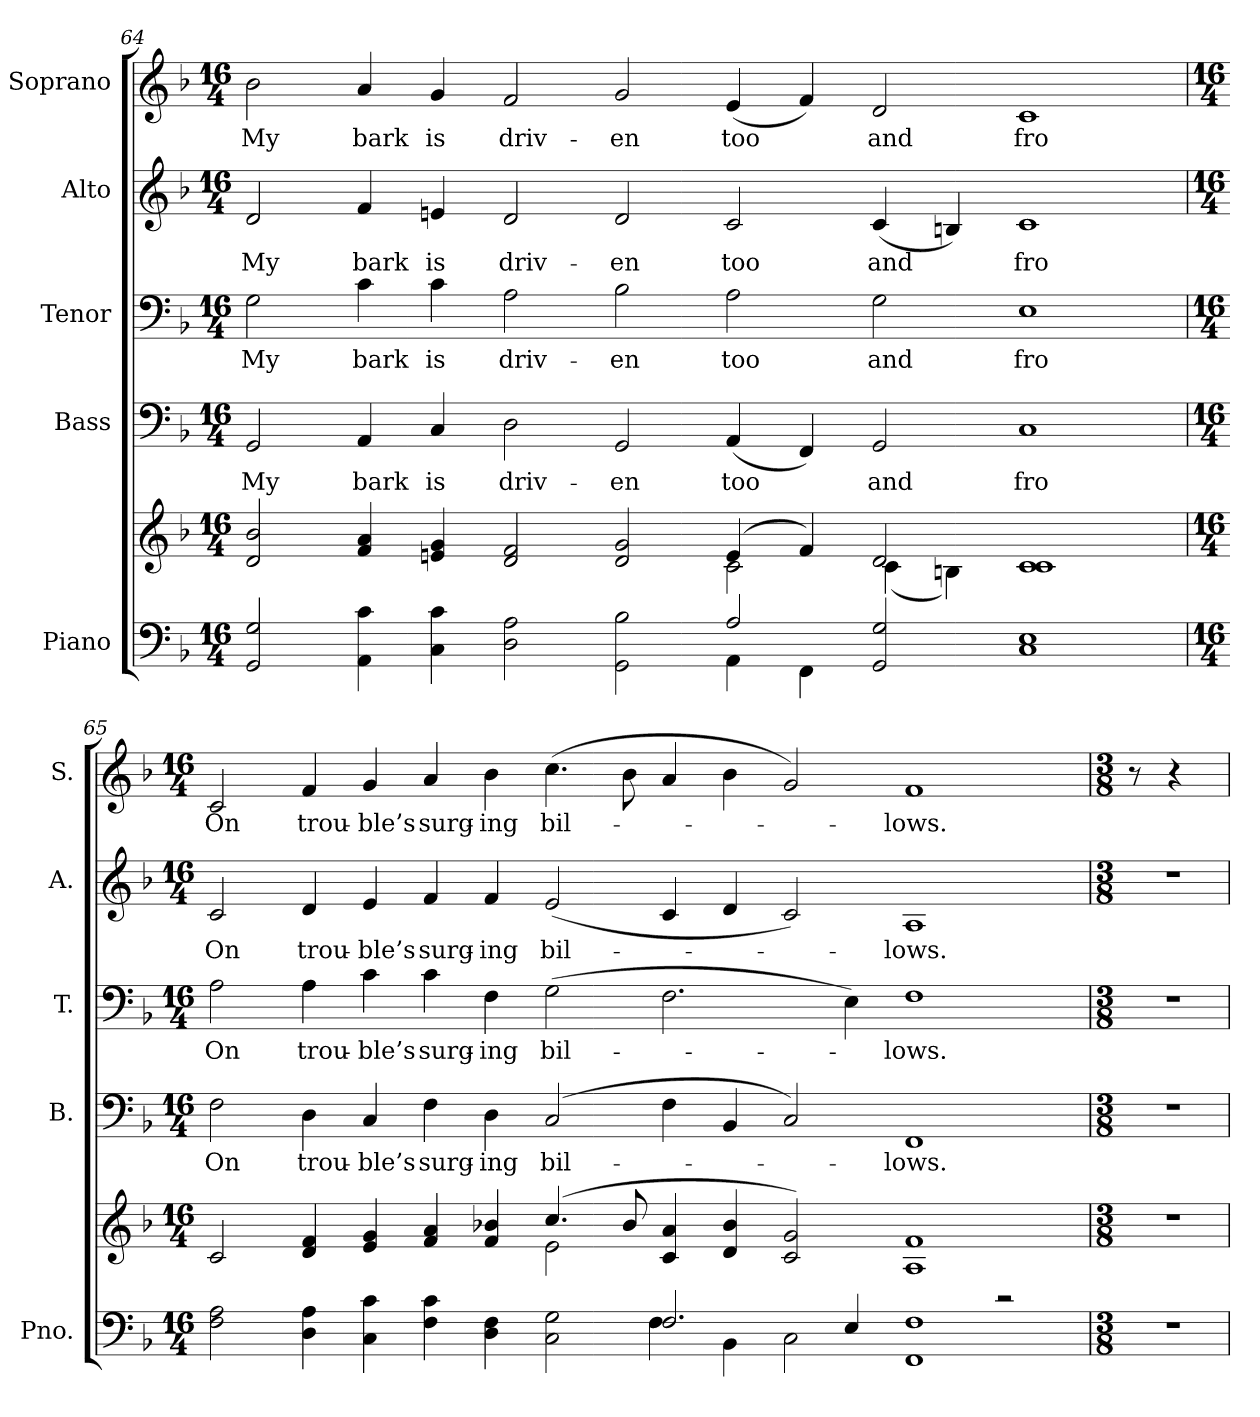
**kern	**kern	**kern	**text	**kern	**text	**kern	**text	**kern	**text
*part5	*part5	*part4	*part4	*part3	*part3	*part2	*part2	*part1	*part1
*staff6	*staff5	*staff4	*staff4	*staff3	*staff3	*staff2	*staff2	*staff1	*staff1
*I"Piano	*	*I"Bass	*	*I"Tenor	*	*I"Alto	*	*I"Soprano	*
*I'Pno.	*	*I'B.	*	*I'T.	*	*I'A.	*	*I'S.	*
!!LO:PB:g=z
*clefF4	*clefG2	*clefF4	*	*clefF4	*	*clefG2	*	*clefG2	*
*k[b-]	*k[b-]	*k[b-]	*	*k[b-]	*	*k[b-]	*	*k[b-]	*
*F:	*F:	*F:	*	*F:	*	*F:	*	*F:	*
*M16/4	*M16/4	*M16/4	*	*M16/4	*	*M16/4	*	*M16/4	*
=64	=64	=64	=64	=64	=64	=64	=64	=64	=64
*^	*^	*	*	*	*	*	*	*	*
!	!	!	!	!	!LO:LY:b:color=#000000	!	!	!	!	!	!
!	!	!	!	!	!	!	!LO:LY:b:color=#000000	!	!	!	!
!	!	!	!	!	!	!	!	!	!LO:LY:b:color=#000000	!	!
!	!	!	!	!	!	!	!	!	!	!	!LO:LY:b:color=#000000
2GGi/ 2Gi	1ryy	2di/ 2b-i	1ryy	2GGi/	My	2Gi\	My	2di/	My	2b-i\	My
!	!	!	!	!	!LO:LY:b:color=#000000	!	!	!	!	!	!
!	!	!	!	!	!	!	!LO:LY:b:color=#000000	!	!	!	!
!	!	!	!	!	!	!	!	!	!LO:LY:b:color=#000000	!	!
!	!	!	!	!	!	!	!	!	!	!	!LO:LY:b:color=#000000
4AAi\ 4ci	.	4fi/ 4ai	.	4AAi/	bark	4ci\	bark	4fi/	bark	4ai/	bark
!	!	!	!	!	!LO:LY:b:color=#000000	!	!	!	!	!	!
!	!	!	!	!	!	!	!LO:LY:b:color=#000000	!	!	!	!
!	!	!	!	!	!	!	!	!	!LO:LY:b:color=#000000	!	!
!	!	!	!	!	!	!	!	!	!	!	!LO:LY:b:color=#000000
4Ci\ 4ci	.	4eni/ 4gi	.	4Ci/	is	4ci\	is	4eni/	is	4gi/	is
!	!	!	!	!	!LO:LY:b:color=#000000	!	!	!	!	!	!
!	!	!	!	!	!	!	!LO:LY:b:color=#000000	!	!	!	!
!	!	!	!	!	!	!	!	!	!LO:LY:b:color=#000000	!	!
!	!	!	!	!	!	!	!	!	!	!	!LO:LY:b:color=#000000
2Di\ 2Ai	1ryy	2di/ 2fi	1ryy	2Di\	driv-	2Ai\	driv-	2di/	driv-	2fi/	driv-
!	!	!	!	!	!LO:LY:b:color=#000000	!	!	!	!	!	!
!	!	!	!	!	!	!	!LO:LY:b:color=#000000	!	!	!	!
!	!	!	!	!	!	!	!	!	!LO:LY:b:color=#000000	!	!
!	!	!	!	!	!	!	!	!	!	!	!LO:LY:b:color=#000000
2GGi\ 2B-i	.	2di/ 2gi	.	2GGi/	-en	2B-i\	-en	2di/	-en	2gi/	-en
!	!	!	!	!	!LO:LY:b:color=#000000	!	!	!	!	!	!
!	!	!	!	!	!	!	!LO:LY:b:color=#000000	!	!	!	!
!	!	!	!	!	!	!	!	!	!LO:LY:b:color=#000000	!	!
!	!	!	!	!	!	!	!	!	!	!	!LO:LY:b:color=#000000
2Ai/	4AAi\	(4ei/	2ci\	(4AAi/	too	2Ai\	too	2ci/	too	(4ei/	too
.	4FFi\	4fi/)	.	4FFi/)	.	.	.	.	.	4fi/)	.
!	!	!	!	!	!LO:LY:b:color=#000000	!	!	!	!	!	!
!	!	!	!	!	!	!	!LO:LY:b:color=#000000	!	!	!	!
!	!	!	!	!	!	!	!	!	!LO:LY:b:color=#000000	!	!
!	!	!	!	!	!	!	!	!	!	!	!LO:LY:b:color=#000000
2GGi/ 2Gi	2ryy	2di/	(4ci\	2GGi/	and	2Gi\	and	(4ci/	and	2di/	and
.	.	.	4Bni\)	.	.	.	.	4Bni/)	.	.	.
!	!	!	!	!	!LO:LY:b:color=#000000	!	!	!	!	!	!
!	!	!	!	!	!	!	!LO:LY:b:color=#000000	!	!	!	!
!	!	!	!	!	!	!	!	!	!LO:LY:b:color=#000000	!	!
!	!	!	!	!	!	!	!	!	!	!	!LO:LY:b:color=#000000
1Ci 1Ei	1ryy	1ci 1ci	1ryy	1Ci	fro	1Ei	fro	1ci	fro	1ci	fro
!!LO:PB:g=z
=65	=65	=65	=65	=65	=65	=65	=65	=65	=65	=65	=65
*M16/4	*	*M16/4	*	*M16/4	*	*M16/4	*	*M16/4	*	*M16/4	*
!	!	!	!	!	!LO:LY:b:color=#000000	!	!	!	!	!	!
!	!	!	!	!	!	!	!LO:LY:b:color=#000000	!	!	!	!
!	!	!	!	!	!	!	!	!	!LO:LY:b:color=#000000	!	!
!	!	!	!	!	!	!	!	!	!	!	!LO:LY:b:color=#000000
2Fi\ 2Ai	2ryy	2ci/	2ryy	2Fi\	On	2Ai\	On	2ci/	On	2ci/	On
!	!	!	!	!	!LO:LY:b:color=#000000	!	!	!	!	!	!
!	!	!	!	!	!	!	!LO:LY:b:color=#000000	!	!	!	!
!	!	!	!	!	!	!	!	!	!LO:LY:b:color=#000000	!	!
!	!	!	!	!	!	!	!	!	!	!	!LO:LY:b:color=#000000
4Di\ 4Ai	1ryy	4di/ 4fi	1ryy	4Di\	trou-	4Ai\	trou-	4di/	trou-	4fi/	trou-
!	!	!	!	!	!LO:LY:b:color=#000000	!	!	!	!	!	!
!	!	!	!	!	!	!	!LO:LY:b:color=#000000	!	!	!	!
!	!	!	!	!	!	!	!	!	!LO:LY:b:color=#000000	!	!
!	!	!	!	!	!	!	!	!	!	!	!LO:LY:b:color=#000000
4Ci\ 4ci	.	4ei/ 4gi	.	4Ci/	-ble’s	4ci\	-ble’s	4ei/	-ble’s	4gi/	-ble’s
!	!	!	!	!	!LO:LY:b:color=#000000	!	!	!	!	!	!
!	!	!	!	!	!	!	!LO:LY:b:color=#000000	!	!	!	!
!	!	!	!	!	!	!	!	!	!LO:LY:b:color=#000000	!	!
!	!	!	!	!	!	!	!	!	!	!	!LO:LY:b:color=#000000
4Fi\ 4ci	.	4fi/ 4ai	.	4Fi\	surg-	4ci\	surg-	4fi/	surg-	4ai/	surg-
!	!	!	!	!	!LO:LY:b:color=#000000	!	!	!	!	!	!
!	!	!	!	!	!	!	!LO:LY:b:color=#000000	!	!	!	!
!	!	!	!	!	!	!	!	!	!LO:LY:b:color=#000000	!	!
!	!	!	!	!	!	!	!	!	!	!	!LO:LY:b:color=#000000
4Di\ 4Fi	.	4fi/ 4b-Xi	.	4Di\	-ing	4Fi\	-ing	4fi/	-ing	4b-i\	-ing
!	!	!	!	!	!LO:LY:b:color=#000000	!	!	!	!	!	!
!	!	!	!	!	!	!	!LO:LY:b:color=#000000	!	!	!	!
!	!	!	!	!	!	!	!	!	!LO:LY:b:color=#000000	!	!
!	!	!	!	!	!	!	!	!	!	!	!LO:LY:b:color=#000000
2Ci\ 2Gi	2ryy	(4.cci/	2ei\	(2Ci/	bil-	(2Gi\	bil-	(2ei/	bil-	(4.cci\	bil-
.	.	8b-i/	.	.	.	.	.	.	.	8b-i\	.
2.Fi/	4Fi\	4ci/ 4ai	2ryy	4Fi\	.	2.Fi\	.	4ci/	.	4ai/	.
.	4BB-i\	4di/ 4b-i	.	4BB-i/	.	.	.	4di/	.	4b-i\	.
.	2Ci\	2ci/ 2gi)	1ryy	2Ci/)	.	.	.	2ci/)	.	2gi/)	.
4Ei/	.	.	.	.	.	4Ei\)	.	.	.	.	.
!	!	!	!	!	!LO:LY:b:color=#000000	!	!	!	!	!	!
!	!	!	!	!	!	!	!LO:LY:b:color=#000000	!	!	!	!
!	!	!	!	!	!	!	!	!	!LO:LY:b:color=#000000	!	!
!	!	!	!	!	!	!	!	!	!	!	!LO:LY:b:color=#000000
1FFi 1Fi	1ryy	1Ai 1fi	.	1FFi	-lows.	1Fi	-lows.	1Ai	-lows.	1fi	-lows.
.	.	.	2r	.	.	.	.	.	.	.	.
*v	*v	*	*	*	*	*	*	*	*	*	*
*	*v	*v	*	*	*	*	*	*	*	*
!!LO:PB:g=z
=66	=66	=66	=66	=66	=66	=66	=66	=66	=66
*M3/8	*M3/8	*M3/8	*	*M3/8	*	*M3/8	*	*M3/8	*
*	*^	*	*	*	*	*	*	*	*
!LO:N:vis=1	!LO:N:vis=1	!	!LO:N:vis=1	!	!LO:N:vis=1	!	!LO:N:vis=1	!	!	!
*	*v	*v	*	*	*	*	*	*	*	*
4.r	4.r	4.r	.	4.r	.	4.r	.	8r	.
.	.	.	.	.	.	.	.	4r	.
=	=	=	=	=	=	=	=	=	=
*-	*-	*-	*-	*-	*-	*-	*-	*-	*-
